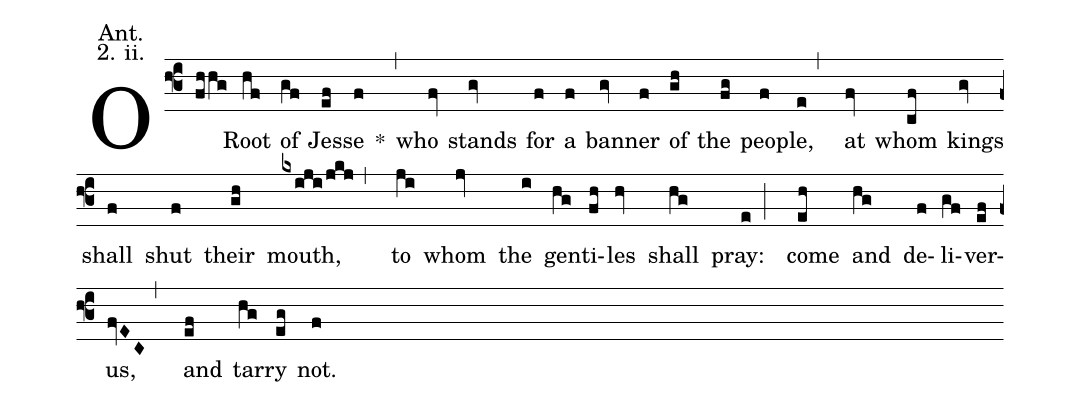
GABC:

annotation: Ant.;
annotation: 2. ii.;
%%
(f3) O(fhhg) Root(hf) of(gf) Jes(ef)se(f) <sp>*</sp>(,) who(fv) stands(gv) for(f) a(f) ban(gv)ner(f) of(gh) the(fg) peo(f)ple,(e,) at(fv) whom(cf) kings(gv) shall(f) shut(f) their(gh) mouth,(kxiji/jkj,) to(ji) whom(jv) the(i) gen(hg)ti(fh)les(hv) shall(hg) pray:(e;) come(eh) and(hg) de(f)li(gf)ver(ef)us,(fvEC,) and(ef) tar(hg)ry(eg) not.(f)
